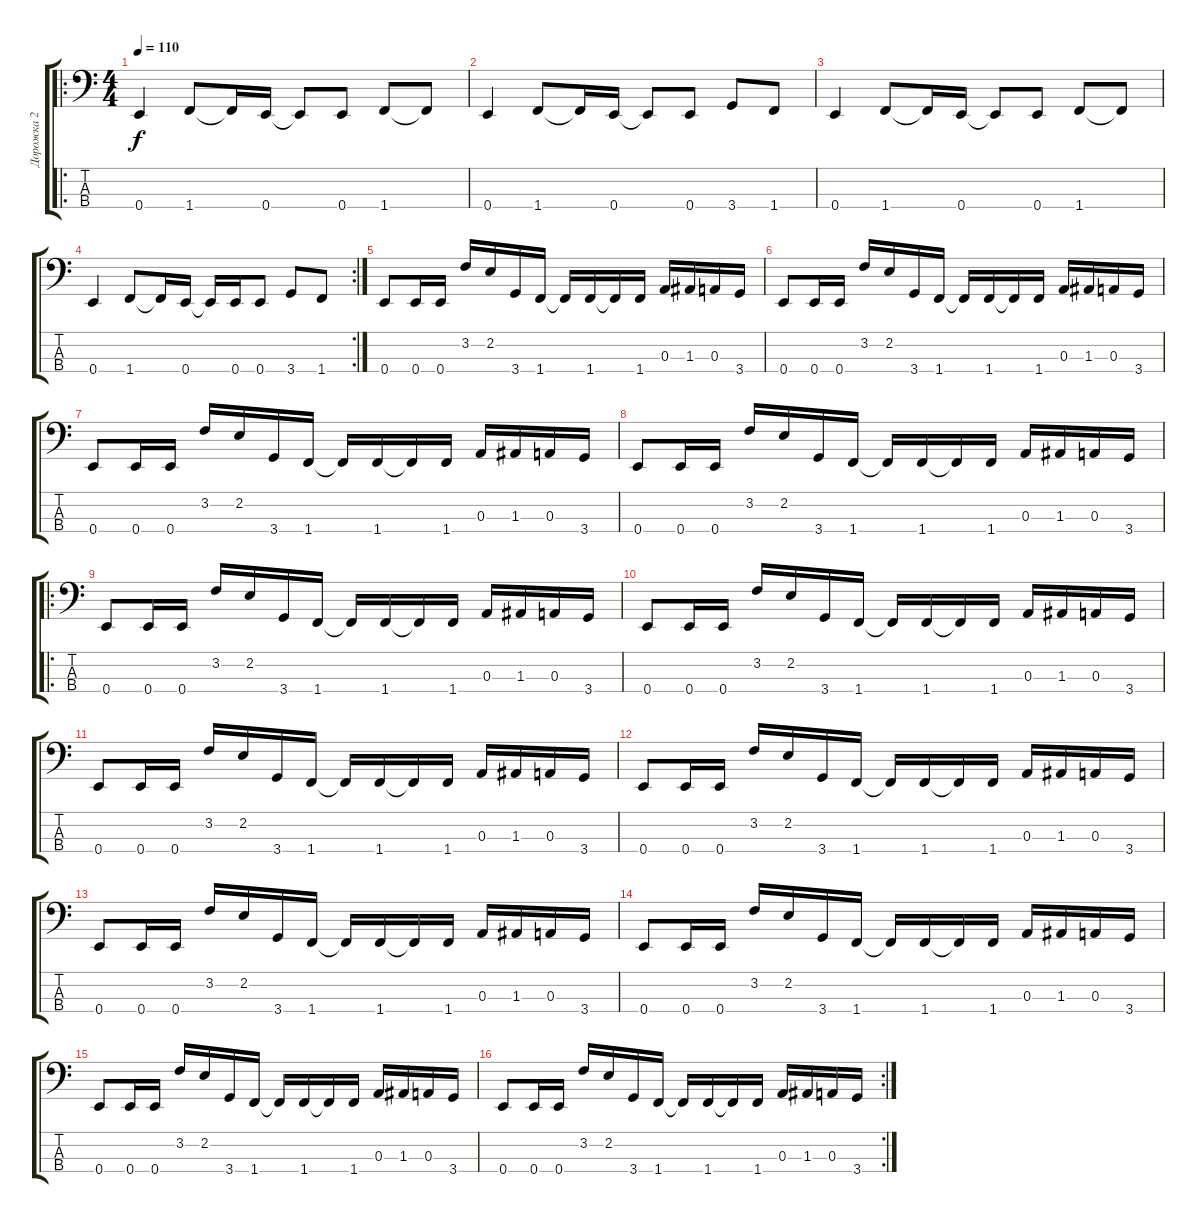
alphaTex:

\track ("Дорожка 2" "Дорожка 2") {instrument electricbasspick}
\staff {score tabs}
\tuning (G2 D2 A1 E1) {hide}
\ro
\ts (4 4)
\tempo 110
\clef f4
\ks c
0.4.4{dy f} 1.4.8 1.4{t}.16 0.4.16 0.4{t}.8 0.4.8 1.4.8 1.4{t}.8 |
0.4.4 1.4.8 1.4{t}.16 0.4.16 0.4{t}.8 0.4.8 3.4.8 1.4.8 |
0.4.4 1.4.8 1.4{t}.16 0.4.16 0.4{t}.8 0.4.8 1.4.8 1.4{t}.8 |
\rc 2
0.4.4 1.4.8 1.4{t}.16 0.4.16 0.4{t}.16 0.4.16 0.4.8 3.4.8 1.4.8 |
0.4.8 0.4.16 0.4.16 3.2.16 2.2.16 3.4.16 1.4.16 1.4{t}.16 1.4.16 1.4{t}.16 1.4.16 0.3.16 1.3.16 0.3.16 3.4.16 |
0.4.8 0.4.16 0.4.16 3.2.16 2.2.16 3.4.16 1.4.16 1.4{t}.16 1.4.16 1.4{t}.16 1.4.16 0.3.16 1.3.16 0.3.16 3.4.16 |
0.4.8 0.4.16 0.4.16 3.2.16 2.2.16 3.4.16 1.4.16 1.4{t}.16 1.4.16 1.4{t}.16 1.4.16 0.3.16 1.3.16 0.3.16 3.4.16 |
0.4.8 0.4.16 0.4.16 3.2.16 2.2.16 3.4.16 1.4.16 1.4{t}.16 1.4.16 1.4{t}.16 1.4.16 0.3.16 1.3.16 0.3.16 3.4.16 |
\ro
0.4.8 0.4.16 0.4.16 3.2.16 2.2.16 3.4.16 1.4.16 1.4{t}.16 1.4.16 1.4{t}.16 1.4.16 0.3.16 1.3.16 0.3.16 3.4.16 |
0.4.8 0.4.16 0.4.16 3.2.16 2.2.16 3.4.16 1.4.16 1.4{t}.16 1.4.16 1.4{t}.16 1.4.16 0.3.16 1.3.16 0.3.16 3.4.16 |
0.4.8 0.4.16 0.4.16 3.2.16 2.2.16 3.4.16 1.4.16 1.4{t}.16 1.4.16 1.4{t}.16 1.4.16 0.3.16 1.3.16 0.3.16 3.4.16 |
0.4.8 0.4.16 0.4.16 3.2.16 2.2.16 3.4.16 1.4.16 1.4{t}.16 1.4.16 1.4{t}.16 1.4.16 0.3.16 1.3.16 0.3.16 3.4.16 |
0.4.8 0.4.16 0.4.16 3.2.16 2.2.16 3.4.16 1.4.16 1.4{t}.16 1.4.16 1.4{t}.16 1.4.16 0.3.16 1.3.16 0.3.16 3.4.16 |
0.4.8 0.4.16 0.4.16 3.2.16 2.2.16 3.4.16 1.4.16 1.4{t}.16 1.4.16 1.4{t}.16 1.4.16 0.3.16 1.3.16 0.3.16 3.4.16 |
0.4.8 0.4.16 0.4.16 3.2.16 2.2.16 3.4.16 1.4.16 1.4{t}.16 1.4.16 1.4{t}.16 1.4.16 0.3.16 1.3.16 0.3.16 3.4.16 |
\rc 2
0.4.8 0.4.16 0.4.16 3.2.16 2.2.16 3.4.16 1.4.16 1.4{t}.16 1.4.16 1.4{t}.16 1.4.16 0.3.16 1.3.16 0.3.16 3.4.16
